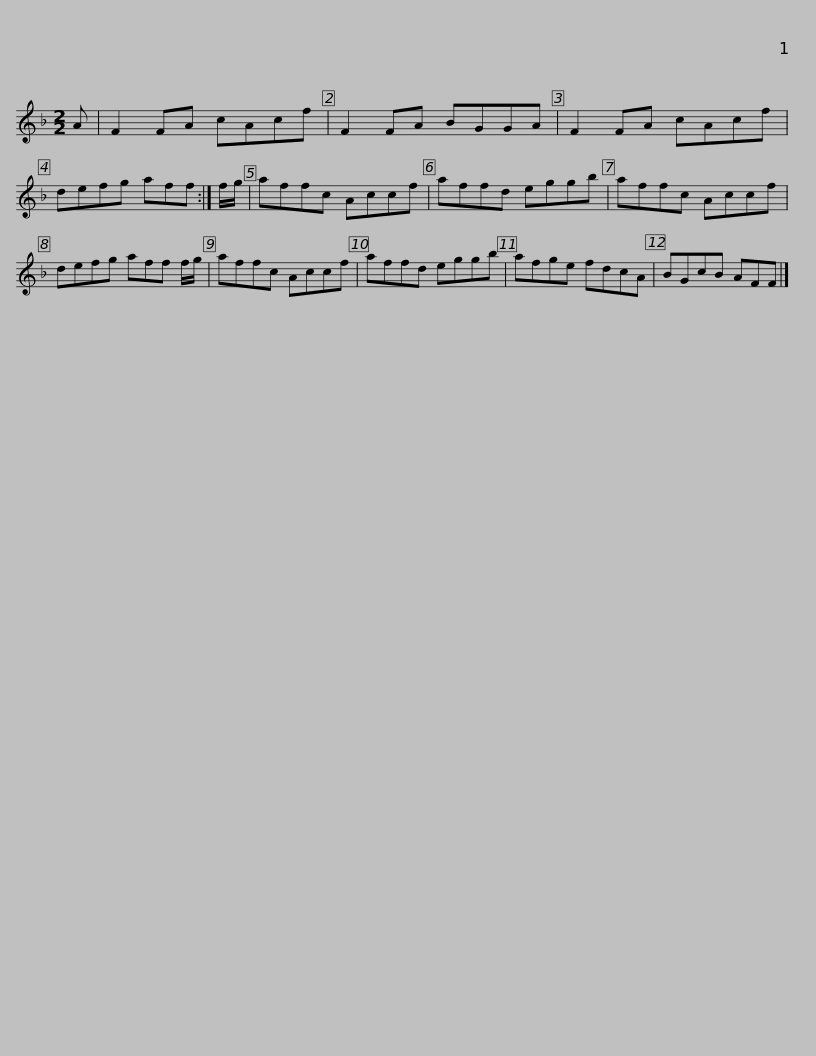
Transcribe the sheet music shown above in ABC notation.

X:1
L:1/8
M:2/2
I:linebreak $
K:F
V:1 treble
V:1
 A | F2 FA cAcf | F2 FA BGGA | F2 FA cAcf | defg aff :| %5
 f/g/ | affc Accf |$ affd eggb | affc Accf | defg aff f/g/ | %10
 affc Accf | affd eggb |$ afge fdcA | BGcB AFF |] %14
